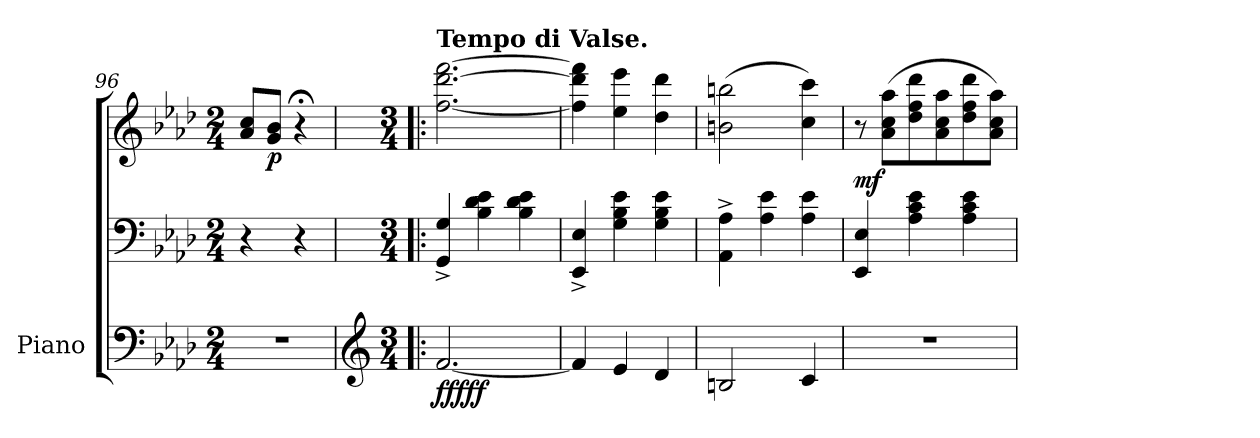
**kern	**kern	**kern	**dynam
*part1	*part1	*part1	*part1
*staff3	*staff2	*staff1	*staff1/2/3
*I"Piano	*	*	*
*I'Pno.	*	*	*
*clefF4	*clefF4	*clefG2	*
*k[b-e-a-d-]	*k[b-e-a-d-]	*k[b-e-a-d-]	*
*M2/4	*M2/4	*M2/4	*
*MM35	*MM35	*MM35	*
=96	=96	=96	=96
2r	4r	8a-/ 8cc/L	.
!	!	!	!LO:DY:b
.	.	8g/ 8b-/J	p
.	4r	4r;<	.
=97!|:	=97!|:	=97!|:	=97!|:
*clefG2	*	*	*
*M3/4	*M3/4	*M3/4	*
*	*	*MM185	*
!	!	!LO:TX:a:B:t=Tempo di Valse.	!
!	!	!	!LO:DY:b=3
!	!	!	!LO:DY:n=1:b=2
!	!	!	!LO:DY:n=2:b
[2.f/	4GG/^ 4G/^	[2.ff\ [2.ddd-\ [2.fff\	ff f ff
.	4B-\ 4d-\ 4e-\	.	.
.	4B-\ 4d-\ 4e-\	.	.
=98	=98	=98	=98
4f/]	4EE-/^ 4E-/^	4ff\] 4ddd-\] 4fff\]	.
4e-/	4G\ 4B-\ 4e-\	4ee-\ 4eee-\	.
4d-/	4G\ 4B-\ 4e-\	4dd-\ 4ddd-\	.
=99	=99	=99	=99
2Bn/	4AA-\^ 4A-\^	(>2bn\ 2bbn\	.
.	4A-\ 4e-\	.	.
4c/	4A-\ 4e-\	4cc\ 4ccc\)	.
=100	=100	=100	=100
!	!	!	!LO:DY:b
2.r	4EE-/ 4E-/	8r	mf
.	.	(>8a-\ 8cc\ 8aa-\L	.
.	4A-\ 4c\ 4e-\	8dd-\ 8ff\ 8ddd-\	.
.	.	8a-\ 8cc\ 8aa-\	.
.	4A-\ 4c\ 4e-\	8dd-\ 8ff\ 8ddd-\	.
.	.	8a-\ 8cc\ 8aa-\J)	.
=	=	=	=
*-	*-	*-	*-
